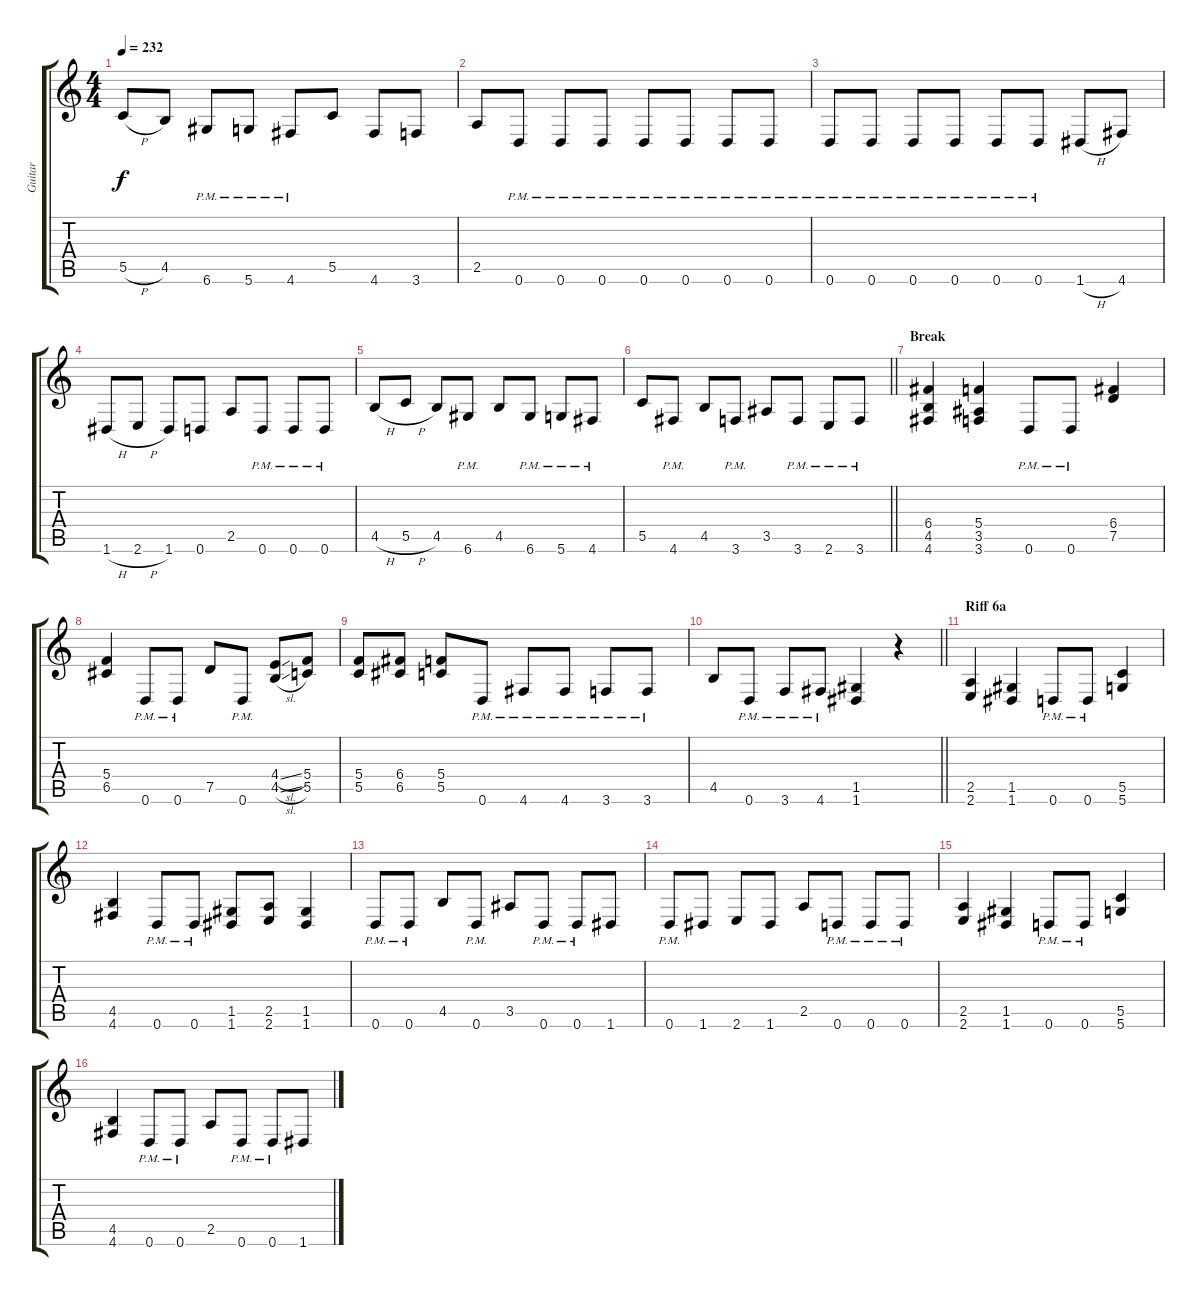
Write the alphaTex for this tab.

\track ("Guitar" "Guitar") {instrument distortionguitar}
\staff {score tabs}
\tuning (D4 A3 F3 C3 G2 D2) {hide}
\ts (4 4)
\tempo 232
\clef g2
\ks c
5.5{h}.8{dy f} 4.5.8 6.6{pm}.8 5.6{pm}.8 4.6{pm}.8 5.5.8 4.6.8 3.6.8 |
2.5.8 0.6{pm}.8 0.6{pm}.8 0.6{pm}.8 0.6{pm}.8 0.6{pm}.8 0.6{pm}.8 0.6{pm}.8 |
0.6{pm}.8 0.6{pm}.8 0.6{pm}.8 0.6{pm}.8 0.6{pm}.8 0.6{pm}.8 1.6{h}.8 4.6.8 |
1.6{h}.8 2.6{h}.8 1.6.8 0.6.8 2.5.8 0.6{pm}.8 0.6{pm}.8 0.6{pm}.8 |
4.5{h}.8 5.5{h}.8 4.5.8 6.6{pm}.8 4.5.8 6.6{pm}.8 5.6{pm}.8 4.6{pm}.8 |
\barLineRight lightlight
5.5.8 4.6{pm}.8 4.5.8 3.6{pm}.8 3.5.8 3.6{pm}.8 2.6{pm}.8 3.6{pm}.8 |
\section ("" "Break")
(6.4 4.5 4.6).4 (5.4 3.5 3.6).4 0.6{pm}.8 0.6{pm}.8 (6.4 7.5).4{balance 0} |
(5.4 6.5).4 0.6{pm}.8{balance 8} 0.6{pm}.8 7.5.8 0.6{pm}.8 (4.4{sl} 4.5{sl}).8 (5.4 5.5).8 |
(5.4 5.5).8 (6.4 6.5).8 (5.4 5.5).8 0.6{pm}.8 4.6{pm}.8 4.6{pm}.8 3.6{pm}.8 3.6{pm}.8 |
\barLineRight lightlight
4.5.8 0.6{pm}.8 3.6{pm}.8 4.6{pm}.8 (1.5 1.6).4 r.4 |
\section ("" "Riff 6a")
(2.5 2.6).4 (1.5 1.6).4 0.6{pm}.8 0.6{pm}.8 (5.5 5.6).4 |
(4.5 4.6).4 0.6{pm}.8 0.6{pm}.8 (1.5 1.6).8 (2.5 2.6).8 (1.5 1.6).4 |
0.6{pm}.8 0.6{pm}.8 4.5.8 0.6{pm}.8 3.5.8 0.6{pm}.8 0.6{pm}.8 1.6.8 |
0.6{pm}.8 1.6.8 2.6.8 1.6.8 2.5.8 0.6{pm}.8 0.6{pm}.8 0.6{pm}.8 |
(2.5 2.6).4 (1.5 1.6).4 0.6{pm}.8 0.6{pm}.8 (5.5 5.6).4 |
(4.5 4.6).4 0.6{pm}.8 0.6{pm}.8 2.5.8 0.6{pm}.8 0.6{pm}.8 1.6.8
